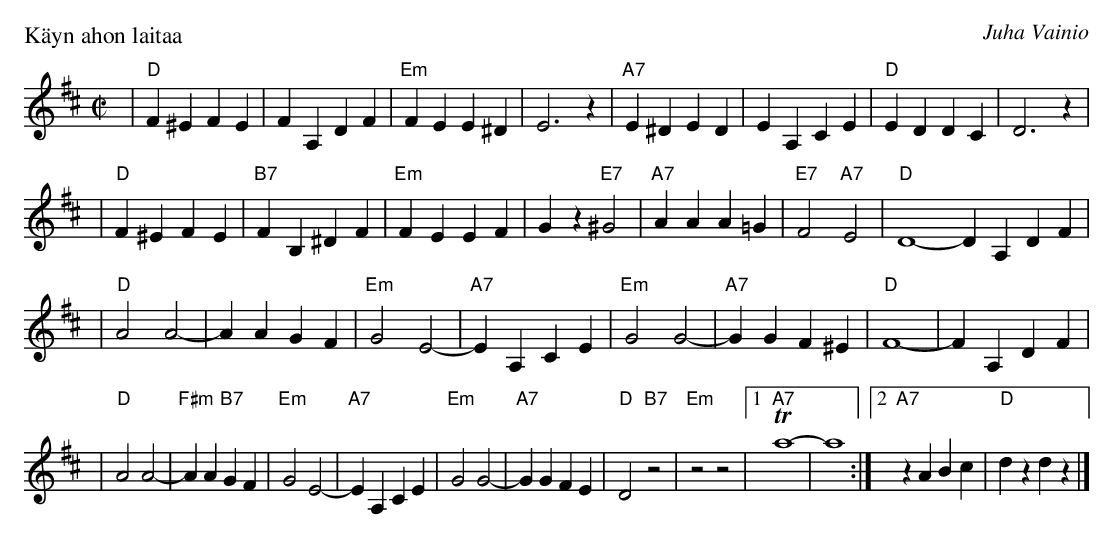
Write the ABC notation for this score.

X:1
P: K\"ayn ahon laitaa
C: Juha Vainio
M: C|
L: 1/4
K: D
| "D"F^E FE | FA, DF | "Em"FE E^D | E3 z \
| "A7"E^D ED | EA, CE | "D"ED DC | D3 z |
| "D"F^E FE | "B7"FB, ^DF | "Em"FE EF | Gz "E7"^G2 \
| "A7"AA A=G | "E7"F2 "A7"E2 | "D"D4- DA, DF |
| "D"A2 A2- | AA GF | "Em"G2 E2- | "A7"EA, CE \
| "Em"G2 G2- | "A7"GG F^E | "D"F4- | FA, DF |
| "D"A2 A2- | "F#m"AA "B7"GF | "Em"G2 E2- | "A7"EA, CE \
| "Em"G2 G2- | "A7"GG FE | "D"D2 "B7"z2 | "Em"z2 z2 \
|1 "A7"Ta4- | a4 :|2 "A7"zA Bc | "D"dz Kdz |]**
